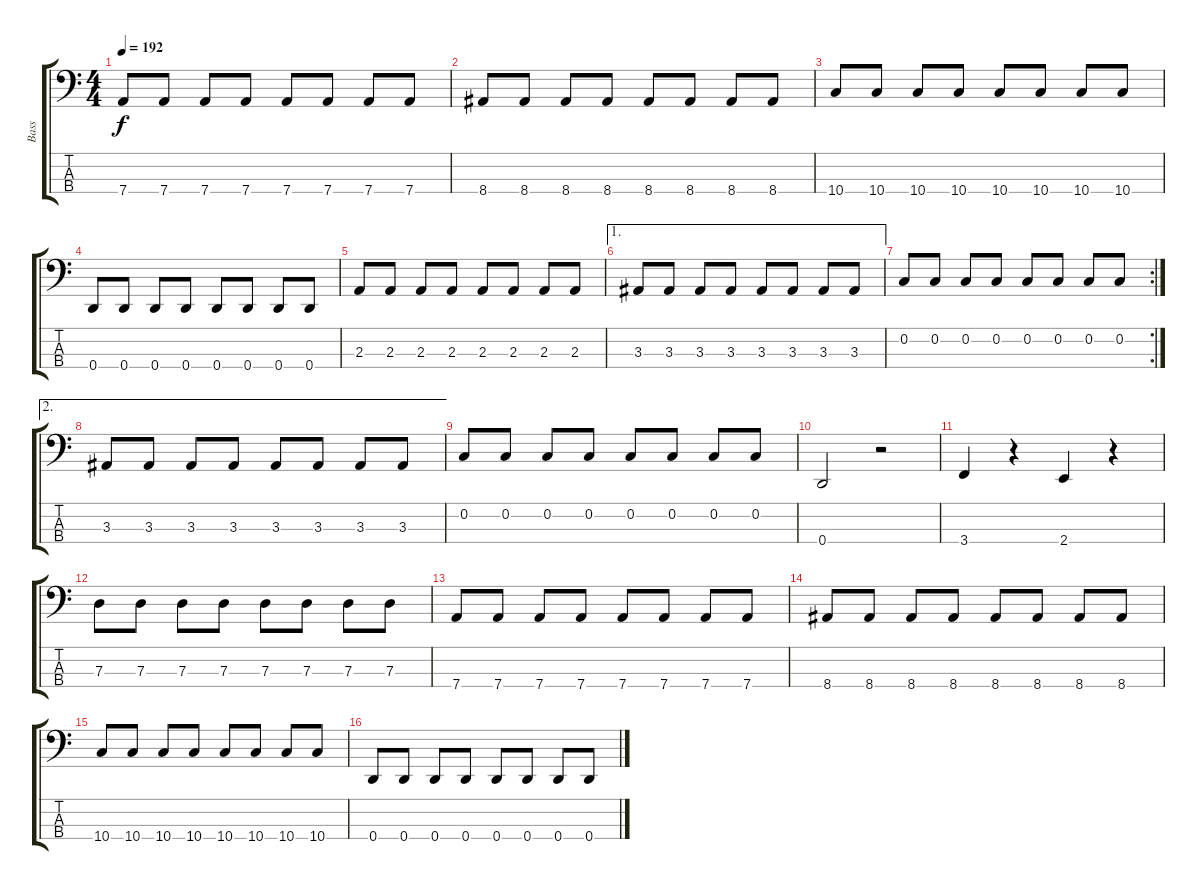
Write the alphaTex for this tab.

\track ("Bass" "Bass") {instrument electricbasspick}
\staff {score tabs}
\tuning (F2 C2 G1 D1) {hide}
\ts (4 4)
\tempo 192
\clef f4
\ks c
7.4.8{dy f} 7.4.8 7.4.8 7.4.8 7.4.8 7.4.8 7.4.8 7.4.8 |
8.4.8 8.4.8 8.4.8 8.4.8 8.4.8 8.4.8 8.4.8 8.4.8 |
10.4.8 10.4.8 10.4.8 10.4.8 10.4.8 10.4.8 10.4.8 10.4.8 |
0.4.8 0.4.8 0.4.8 0.4.8 0.4.8 0.4.8 0.4.8 0.4.8 |
2.3.8 2.3.8 2.3.8 2.3.8 2.3.8 2.3.8 2.3.8 2.3.8 |
\ae 1
3.3.8 3.3.8 3.3.8 3.3.8 3.3.8 3.3.8 3.3.8 3.3.8 |
\rc 2
0.2.8 0.2.8 0.2.8 0.2.8 0.2.8 0.2.8 0.2.8 0.2.8 |
\ae 2
3.3.8 3.3.8 3.3.8 3.3.8 3.3.8 3.3.8 3.3.8 3.3.8 |
0.2.8 0.2.8 0.2.8 0.2.8 0.2.8 0.2.8 0.2.8 0.2.8 |
0.4.2 r.2 |
3.4.4 r.4 2.4.4 r.4 |
7.3.8 7.3.8 7.3.8 7.3.8 7.3.8 7.3.8 7.3.8 7.3.8 |
7.4.8 7.4.8 7.4.8 7.4.8 7.4.8 7.4.8 7.4.8 7.4.8 |
8.4.8 8.4.8 8.4.8 8.4.8 8.4.8 8.4.8 8.4.8 8.4.8 |
10.4.8 10.4.8 10.4.8 10.4.8 10.4.8 10.4.8 10.4.8 10.4.8 |
0.4.8 0.4.8 0.4.8 0.4.8 0.4.8 0.4.8 0.4.8 0.4.8
